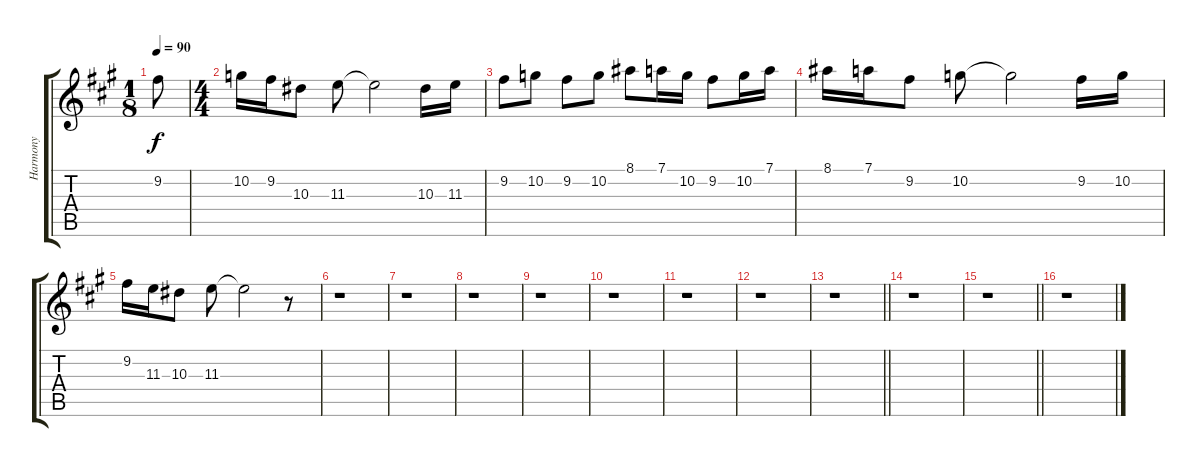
\track ("Harmony" "Harmony") {instrument acousticguitarsteel}
\staff {score tabs}
\tuning (D4 A3 F3 C3 G2 D2) {hide}
\ts (1 8)
\tempo 90
\clef g2
\ks a
9.2.8{dy f instrument acousticguitarsteel} |
\ts (4 4)
10.2.16 9.2.16 10.3.8 11.3.8 11.3{t}.2 10.3.16 11.3.16 |
9.2.8 10.2.8 9.2.8 10.2.8 8.1.8 7.1.16 10.2.16 9.2.8 10.2.16 7.1.16 |
8.1.16 7.1.16 9.2.8 10.2.8 10.2{t}.2 9.2.16 10.2.16 |
9.2.16 11.3.16 10.3.8 11.3.8 11.3{t}.2 r.8 |
r.1 |
r.1 |
r.1 |
r.1 |
r.1 |
r.1 |
r.1 |
\barLineRight lightlight
r.1 |
r.1 |
\barLineRight lightlight
r.1 |
r.1
